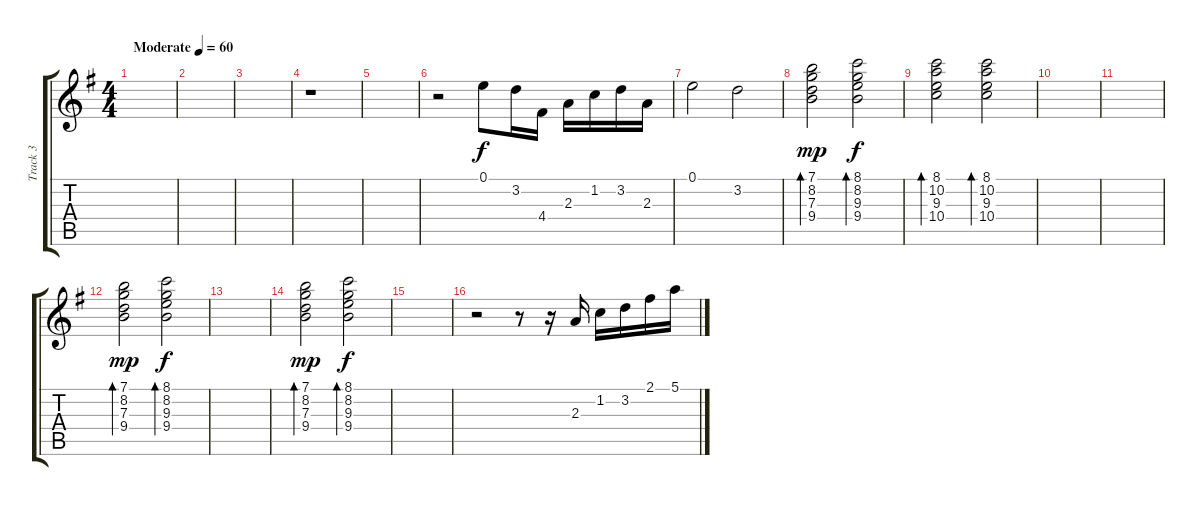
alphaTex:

\track ("Track 3" "Track 3") {instrument acousticguitarnylon}
\staff {score tabs}
\tuning (E4 B3 G3 D3 A2 E2) {hide}
\ts (4 4)
\tempo (60 "Moderate")
\clef g2
\ks g
|
|
|
r.1 |
|
r.2 0.1.8 3.2.16 4.4.16 2.3.16 1.2.16 3.2.16 2.3.16 |
0.1.2 3.2.2 |
(7.1 8.2 7.3 9.4).2{bd 480 dy mp} (8.1 8.2 9.3 9.4).2{bd 480 dy f} |
(8.1 10.2 9.3 10.4).2{bd 480} (8.1 10.2 9.3 10.4).2{bd 480} |
|
|
(7.1 8.2 7.3 9.4).2{bd 480 dy mp} (8.1 8.2 9.3 9.4).2{bd 480 dy f} |
|
(7.1 8.2 7.3 9.4).2{bd 480 dy mp} (8.1 8.2 9.3 9.4).2{bd 480 dy f} |
|
r.2 r.8 r.16 2.3.16 1.2.16 3.2.16 2.1.16 5.1.16
